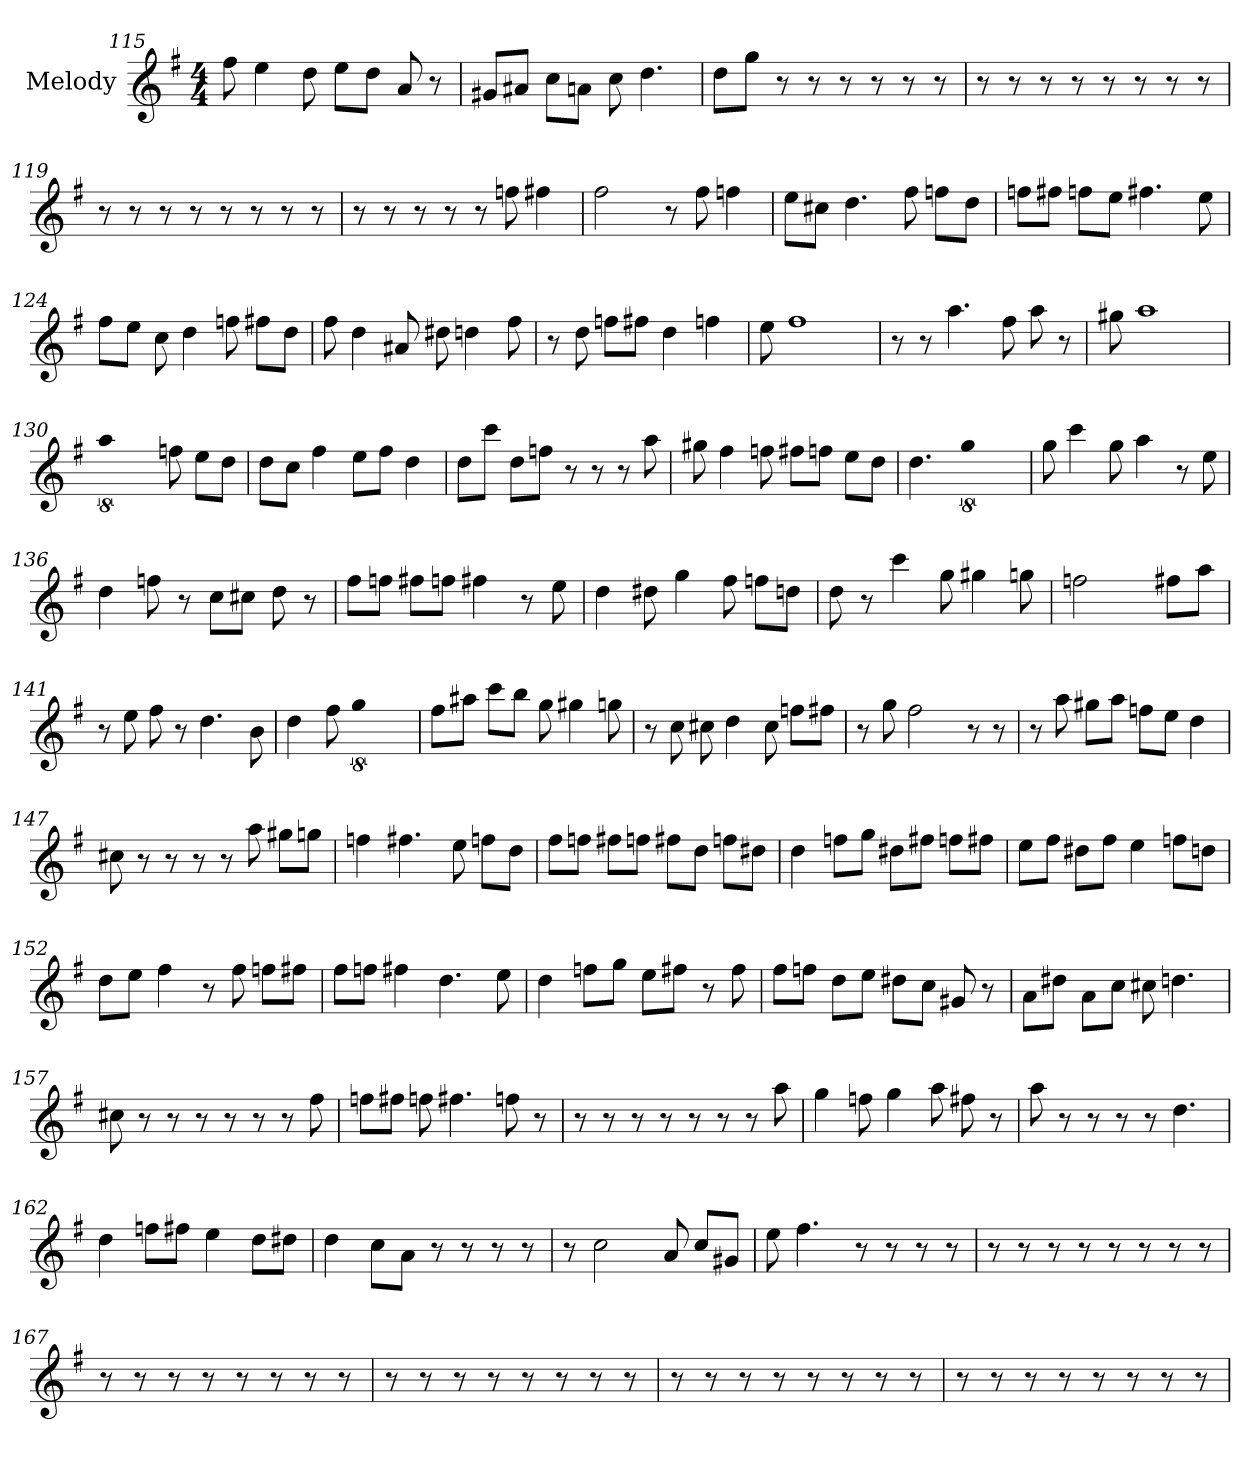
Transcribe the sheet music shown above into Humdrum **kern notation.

**kern
*part1
*staff1
*I"Melody
*clefG2
*k[f#]
*G:
*M4/4
=115
8ff#
4ee
8dd
8ee\L
8dd\J
8a
8r
=116
8g#/L
8a#/J
8cc\L
8a\J
8cc
4.dd
=117
8dd\L
8gg\J
8r
8r
8r
8r
8r
8r
=118
8r
8r
8r
8r
8r
8r
8r
8r
=119
8r
8r
8r
8r
8r
8r
8r
8r
=120
8r
8r
8r
8r
8r
8ff
4ff#
=121
2ff#
8r
8ff#
4ff
=122
8ee\L
8cc#\J
4.dd
8ff#
8ff\L
8dd\J
=123
8ff\L
8ff#\J
8ff\L
8ee\J
4.ff#
8ee
=124
8ff#\L
8ee\J
8cc
4dd
8ff
8ff#\L
8dd\J
=125
8ff#
4dd
8a#
8dd#
4dd
8ff#
=126
8r
8dd
8ff\L
8ff#\J
4dd
4ff
=127
8ee
!LO:N:vis=1
2..ff#
=128
8r
8r
4.aa
8ff#
8aa
8r
=129
8gg#
!LO:N:vis=1
2..aa
=130
!LO:N:vis=2
8%5aa
8ff
8ee\L
8dd\J
=131
8dd\L
8cc\J
4ff#
8ee\L
8ff#\J
4dd
=132
8dd\L
8ccc\J
8dd\L
8ff\J
8r
8r
8r
8aa
=133
8gg#
4ff#
8ff
8ff#\L
8ff\J
8ee\L
8dd\J
=134
4.dd
!LO:N:vis=2
8%5gg
=135
8gg
4ccc
8gg
4aa
8r
8ee
=136
4dd
8ff
8r
8cc\L
8cc#\J
8dd
8r
=137
8ff#\L
8ff\J
8ff#\L
8ff\J
4ff#
8r
8ee
=138
4dd
8dd#
4gg
8ff#
8ff\L
8dd\J
=139
8dd
8r
4ccc
8gg
4gg#
8gg
=140
!LO:N:vis=2
2.ff
8ff#\L
8aa\J
=141
8r
8ee
8ff#
8r
4.dd
8b
=142
4dd
8ff#
!LO:N:vis=2
8%5gg
=143
8ff#\L
8aa#\J
8ccc\L
8bb\J
8gg
4gg#
8gg
=144
8r
8cc
8cc#
4dd
8cc#
8ff\L
8ff#\J
=145
8r
8gg
2ff#
8r
8r
=146
8r
8aa
8gg#\L
8aa\J
8ff\L
8ee\J
4dd
=147
8cc#
8r
8r
8r
8r
8aa
8gg#\L
8gg\J
=148
4ff
4.ff#
8ee
8ff\L
8dd\J
=149
8ff#\L
8ff\J
8ff#\L
8ff\J
8ff#\L
8dd\J
8ff\L
8dd#\J
=150
4dd
8ff\L
8gg\J
8dd#\L
8ff#\J
8ff\L
8ff#\J
=151
8ee\L
8ff#\J
8dd#\L
8ff#\J
4ee
8ff\L
8dd\J
=152
8dd\L
8ee\J
4ff#
8r
8ff#
8ff\L
8ff#\J
=153
8ff#\L
8ff\J
4ff#
4.dd
8ee
=154
4dd
8ff\L
8gg\J
8ee\L
8ff#\J
8r
8ff#
=155
8ff#\L
8ff\J
8dd\L
8ee\J
8dd#\L
8cc\J
8g#
8r
=156
8a\L
8dd#\J
8a\L
8cc\J
8cc#
4.dd
=157
8cc#
8r
8r
8r
8r
8r
8r
8ff#
=158
8ff\L
8ff#\J
8ff
4.ff#
8ff
8r
=159
8r
8r
8r
8r
8r
8r
8r
8aa
=160
4gg
8ff
4gg
8aa
8ff#
8r
=161
8aa
8r
8r
8r
8r
4.dd
=162
4dd
8ff\L
8ff#\J
4ee
8dd\L
8dd#\J
=163
4dd
8cc\L
8a\J
8r
8r
8r
8r
=164
8r
2cc
8a
8cc/L
8g#/J
=165
8ee
4.ff#
8r
8r
8r
8r
=166
8r
8r
8r
8r
8r
8r
8r
8r
=167
8r
8r
8r
8r
8r
8r
8r
8r
=168
8r
8r
8r
8r
8r
8r
8r
8r
=169
8r
8r
8r
8r
8r
8r
8r
8r
=170
8r
8r
8r
8r
8r
8r
8r
8r
=
*-
